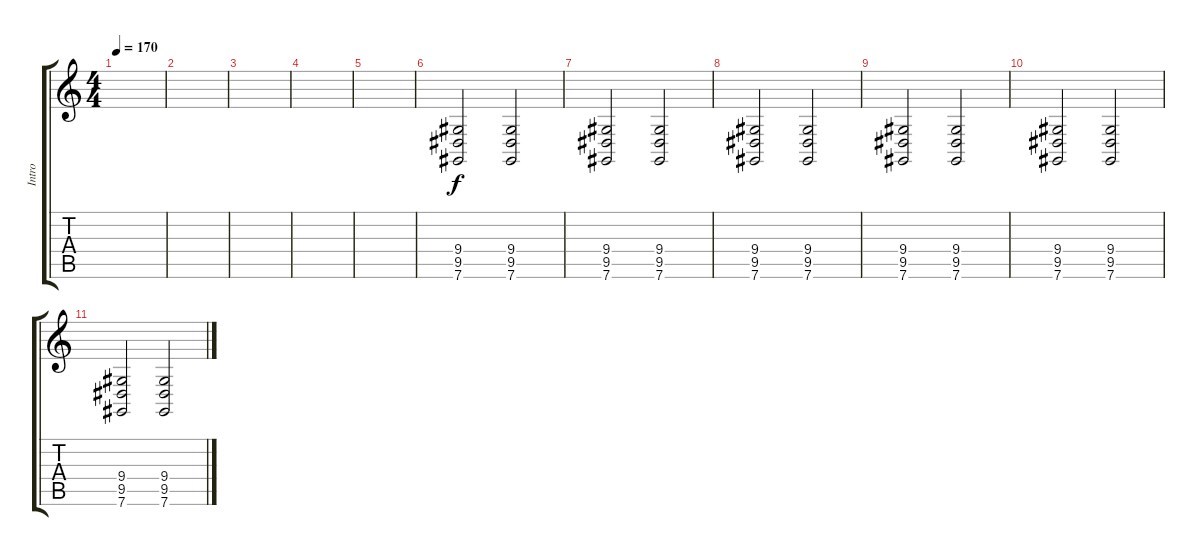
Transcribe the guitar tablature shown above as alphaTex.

\track ("Intro" "Intro") {instrument orchestrahit}
\staff {score tabs}
\tuning (Db4 Ab3 E3 B2 Gb2 Db2) {hide}
\ts (4 4)
\tempo 170
\clef g2
\ks c
|
|
|
|
|
(9.4 9.5 7.6).2 (9.4 9.5 7.6).2 |
(9.4 9.5 7.6).2 (9.4 9.5 7.6).2 |
(9.4 9.5 7.6).2 (9.4 9.5 7.6).2 |
(9.4 9.5 7.6).2 (9.4 9.5 7.6).2 |
(9.4 9.5 7.6).2 (9.4 9.5 7.6).2 |
(9.4 9.5 7.6).2 (9.4 9.5 7.6).2
